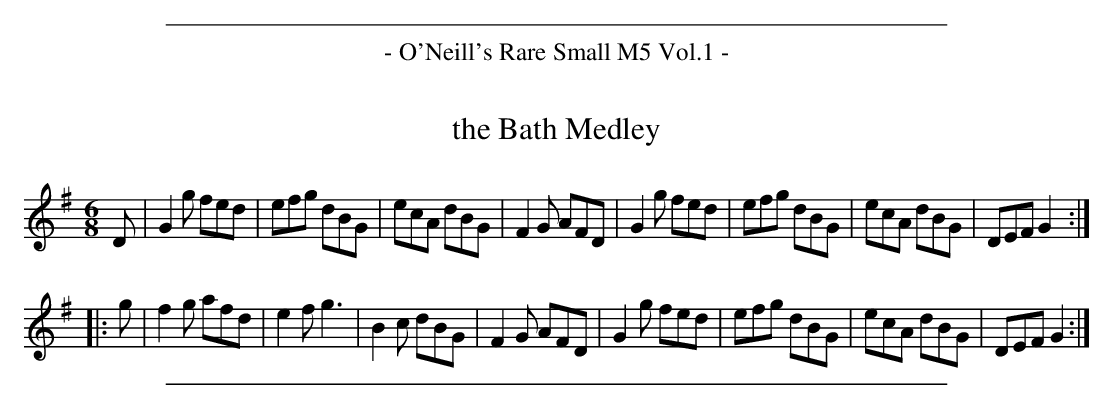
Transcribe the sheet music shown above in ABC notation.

X:1
T: the Bath Medley
M: 6/8
L: 1/8
K: G
D |\
G2g fed | efg dBG | ecA dBG | F2G AFD |\
G2g fed | efg dBG | ecA dBG | DEF G2 :|
|: g |\
f2g afd | e2f g3  | B2c dBG | F2G AFD |\
G2g fed | efg dBG | ecA dBG | DEF G2 :|
